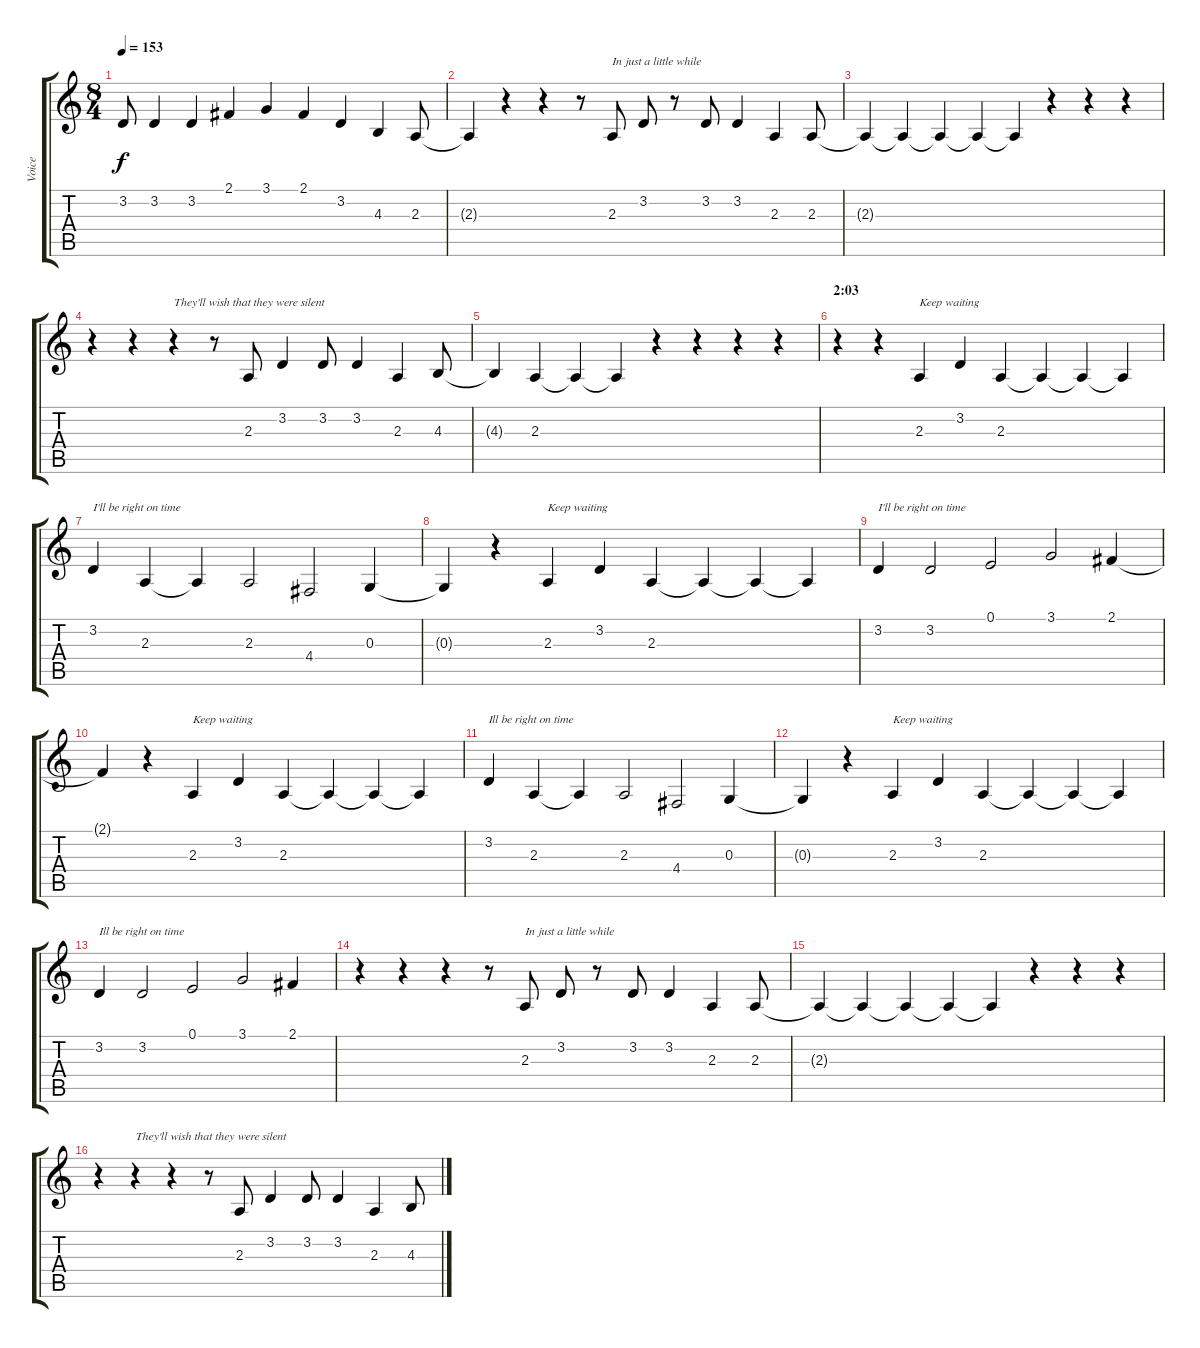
\track ("Voice" "Voice") {instrument lead6voice}
\staff {score tabs}
\tuning (E4 B3 G3 D3 A2 E2) {hide}
\ts (8 4)
\tempo 153
\clef g2
\ks c
3.2.8{dy f} 3.2.4 3.2.4 2.1.4 3.1.4 2.1.4 3.2.4 4.3.4 2.3.8 |
2.3{t}.4 r.4 r.4 r.8 2.3.8{txt "In just a little while"} 3.2.8 r.8 3.2.8 3.2.4 2.3.4 2.3.8 |
2.3{t}.4 2.3{t}.4 2.3{t}.4 2.3{t}.4 2.3{t}.4 r.4 r.4 r.4 |
r.4 r.4 r.4{txt "They'll wish that they were silent"} r.8 2.3.8 3.2.4 3.2.8 3.2.4 2.3.4 4.3.8 |
4.3{t}.4 2.3.4 2.3{t}.4 2.3{t}.4 r.4 r.4 r.4 r.4 |
\section ("" "2:03")
r.4 r.4 2.3.4{txt "Keep waiting"} 3.2.4 2.3.4 2.3{t}.4 2.3{t}.4 2.3{t}.4 |
3.2.4{txt "I'll be right on time"} 2.3.4 2.3{t}.4 2.3.2 4.4.2 0.3.4 |
0.3{t}.4 r.4 2.3.4{txt "Keep waiting"} 3.2.4 2.3.4 2.3{t}.4 2.3{t}.4 2.3{t}.4 |
3.2.4{txt "I'll be right on time"} 3.2.2 0.1.2 3.1.2 2.1.4 |
2.1{t}.4 r.4 2.3.4{txt "Keep waiting"} 3.2.4 2.3.4 2.3{t}.4 2.3{t}.4 2.3{t}.4 |
3.2.4{txt "Ill be right on time"} 2.3.4 2.3{t}.4 2.3.2 4.4.2 0.3.4 |
0.3{t}.4 r.4 2.3.4{txt "Keep waiting"} 3.2.4 2.3.4 2.3{t}.4 2.3{t}.4 2.3{t}.4 |
3.2.4{txt "Ill be right on time"} 3.2.2 0.1.2 3.1.2 2.1.4 |
r.4 r.4 r.4 r.8 2.3.8{txt "In just a little while"} 3.2.8 r.8 3.2.8 3.2.4 2.3.4 2.3.8 |
2.3{t}.4 2.3{t}.4 2.3{t}.4 2.3{t}.4 2.3{t}.4 r.4 r.4 r.4 |
r.4 r.4{txt "They'll wish that they were silent"} r.4 r.8 2.3.8 3.2.4 3.2.8 3.2.4 2.3.4 4.3.8
